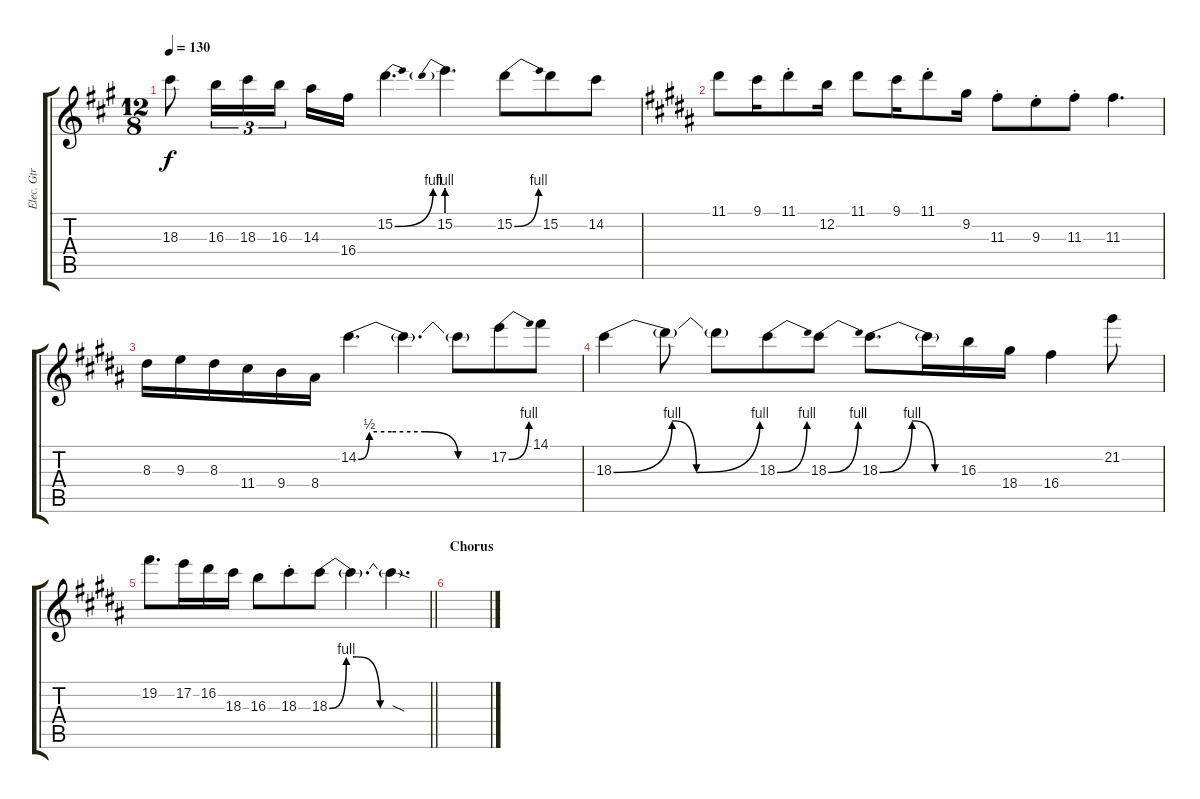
\track ("Elec. Gtr 4" "Elec. Gtr ") {instrument distortionguitar}
\staff {score tabs}
\tuning (E4 B3 G3 D3 A2 E2) {hide}
\ts (12 8)
\tempo 130
\clef g2
\ks a
18.3.8{dy f} 16.3.16{tu (3 2)} 18.3.16{tu (3 2)} 16.3.16{tu (3 2) beam splitsecondary} 14.3.16 16.4.16 15.2{be (bend 0 0 60 4)}.4{d} 15.2{be (prebend 0 4 60 4)}.4{d} 15.2{be (bend 0 0 60 4)}.8 15.2.8 14.2.8 |
\ks b
11.1.8 9.1.16 11.1{st}.8 12.2.16 11.1.8 9.1.16 11.1{st}.8 9.2.16 11.3{st}.8 9.3{st}.8 11.3{st}.8 11.3.4{d} |
8.3.16 9.3.16 8.3.16 11.4.16 9.4.16 8.4.16 14.2{be (custom 0 0 5 2 15 2 30 2 45 0 60 0)}.4{d} 14.2{t}.4{d} 14.2{t}.8 17.2{be (bend 0 0 60 4)}.8 14.1.8 |
18.3{be (custom 0 0 24 4 34 0 60 4)}.4 18.3{t}.8 18.3{t}.8 18.3{be (bend 0 0 60 4)}.8 18.3{be (bend 0 0 60 4)}.8 18.3{be (custom 0 0 24 4 41 0 60 0)}.8{d} 18.3{t}.16 16.3.16 18.4.16 16.4.4 21.2.8 |
\barLineRight lightlight
19.2.8{d} 17.2.16 16.2.16 18.3.16 16.3.8 18.3{st}.8 18.3{be (custom 0 0 10 4 16 4 30 0 60 0)}.8 18.3{t}.4{d} 18.3{sod t}.4{d} |
\section ("" "Chorus")
